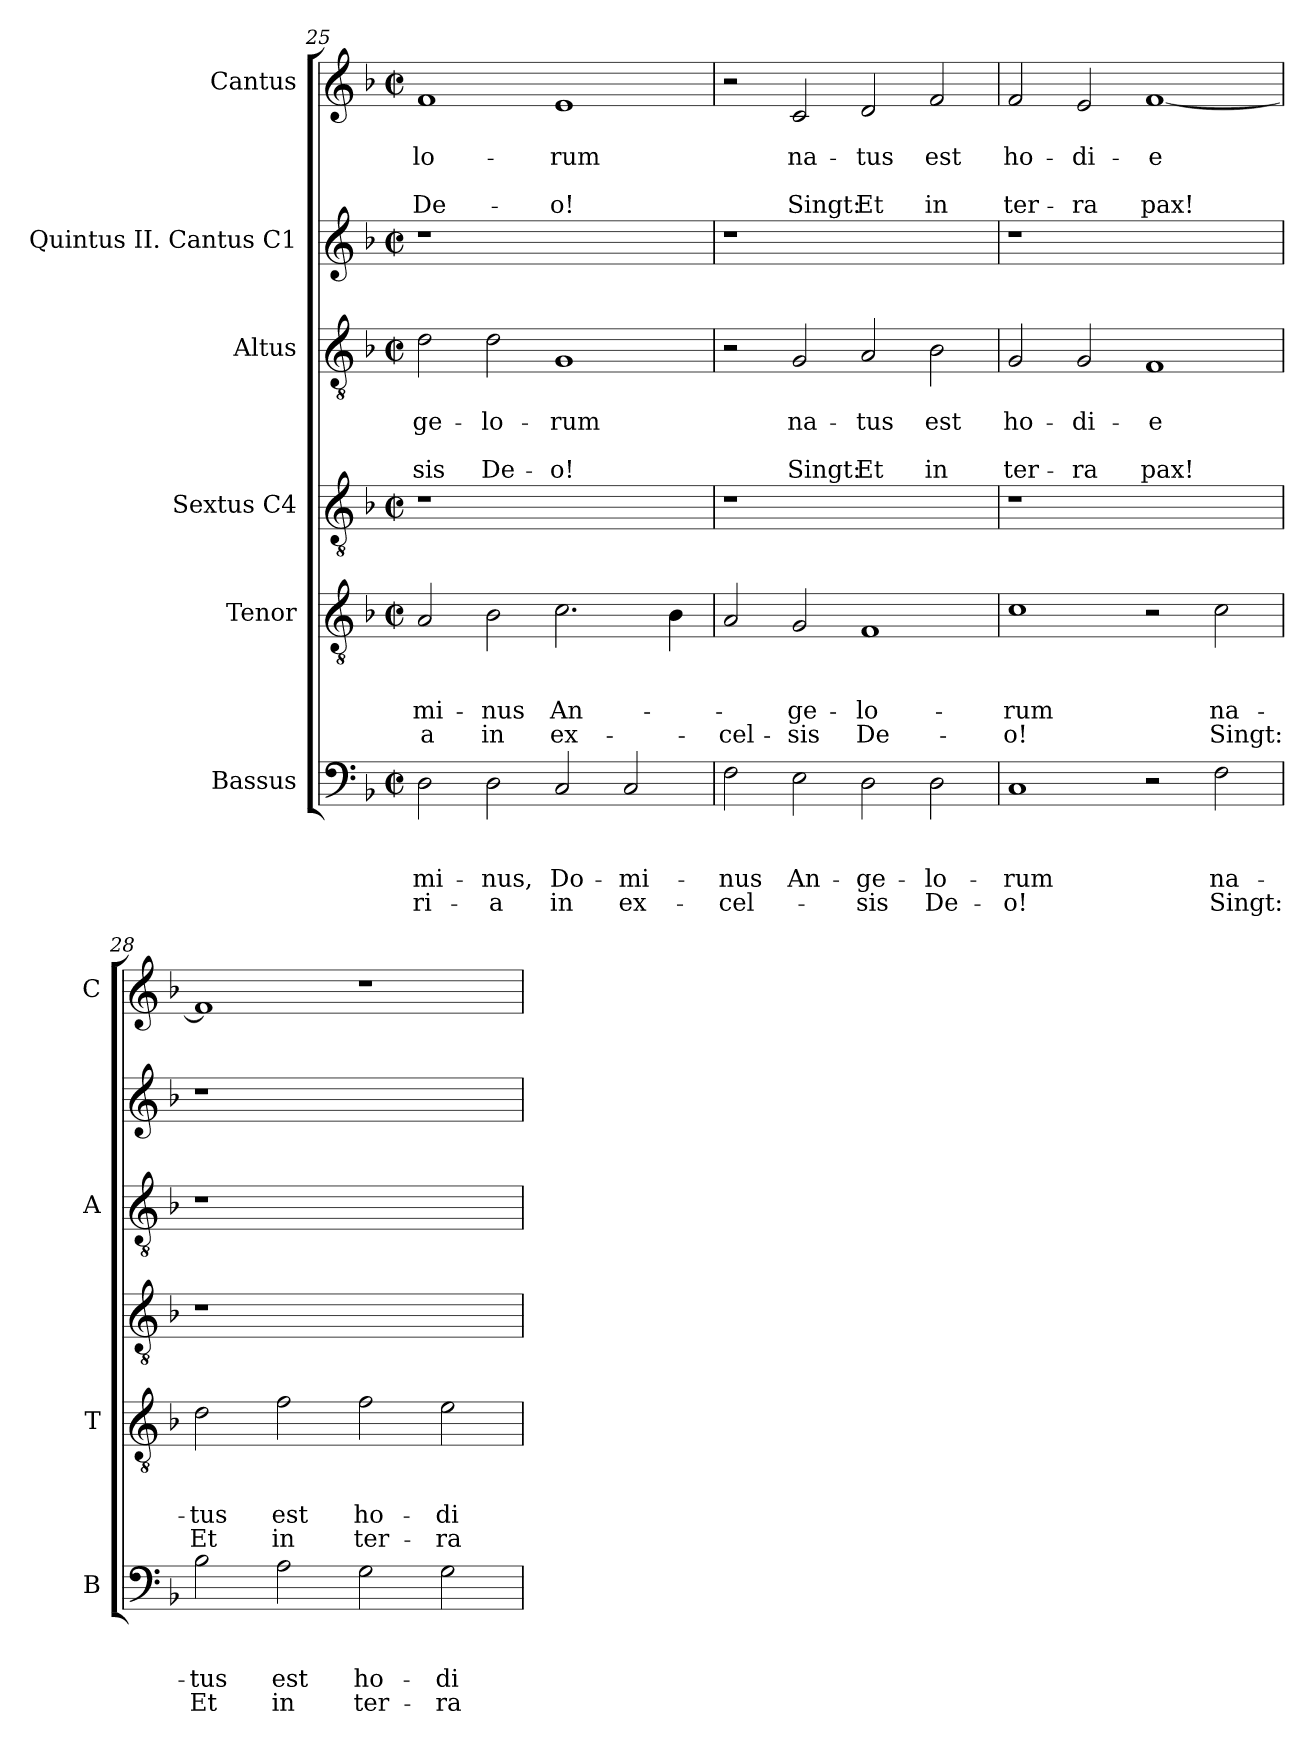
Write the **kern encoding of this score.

**kern	**text	**text	**text	**text	**kern	**text	**text	**text	**text	**kern	**kern	**text	**text	**text	**text	**kern	**kern	**text	**text	**text	**text
*part6	*part6	*part6	*part6	*part6	*part5	*part5	*part5	*part5	*part5	*part4	*part3	*part3	*part3	*part3	*part3	*part2	*part1	*part1	*part1	*part1	*part1
*staff6	*staff6	*staff6	*staff6	*staff6	*staff5	*staff5	*staff5	*staff5	*staff5	*staff4	*staff3	*staff3	*staff3	*staff3	*staff3	*staff2	*staff1	*staff1	*staff1	*staff1	*staff1
*I"Bassus	*	*	*	*	*I"Tenor	*	*	*	*	*I"Sextus C4	*I"Altus	*	*	*	*	*I"Quintus II. Cantus C1	*I"Cantus	*	*	*	*
*I'B	*	*	*	*	*I'T	*	*	*	*	*	*I'A	*	*	*	*	*	*I'C	*	*	*	*
*clefF4	*	*	*	*	*clefGv2	*	*	*	*	*clefGv2	*clefGv2	*	*	*	*	*clefG2	*clefG2	*	*	*	*
*k[b-]	*	*	*	*	*k[b-]	*	*	*	*	*k[b-]	*k[b-]	*	*	*	*	*k[b-]	*k[b-]	*	*	*	*
*F:	*	*	*	*	*F:	*	*	*	*	*F:	*F:	*	*	*	*	*F:	*F:	*	*	*	*
*M2/2	*	*	*	*	*M2/2	*	*	*	*	*M2/2	*M2/2	*	*	*	*	*M2/2	*M2/2	*	*	*	*
*met(c|)	*	*	*	*	*met(c|)	*	*	*	*	*met(c|)	*met(c|)	*	*	*	*	*met(c|)	*met(c|)	*	*	*	*
=25	=25	=25	=25	=25	=25	=25	=25	=25	=25	=25	=25	=25	=25	=25	=25	=25	=25	=25	=25	=25	=25
!	!	!	!LO:LY:b	!LO:LY:b	!	!	!	!LO:LY:b	!LO:LY:b	!	!	!	!LO:LY:b	!	!LO:LY:b	!	!	!	!LO:LY:b	!	!LO:LY:b
2D\	.	.	-mi-	-ri-	2A/	.	.	-mi-	-a	1r	2d\	.	-ge-	.	-sis	1r	1f	.	-lo-	.	De-
!	!	!	!LO:LY:b	!LO:LY:b	!	!	!	!LO:LY:b	!LO:LY:b	!	!	!	!LO:LY:b	!	!LO:LY:b	!	!	!	!	!	!
2D\	.	.	-nus,	-a	2B-\	.	.	-nus	in	.	2d\	.	-lo-	.	De-	.	.	.	.	.	.
!	!	!	!LO:LY:b	!LO:LY:b	!	!	!	!LO:LY:b	!LO:LY:b	!	!	!	!LO:LY:b	!	!LO:LY:b	!	!	!	!LO:LY:b	!	!LO:LY:b
2C/	.	.	Do-	in	2.c\	.	.	An-	ex-	1ryy	1G	.	-rum	.	-o!	1ryy	1e	.	-rum	.	-o!
!	!	!	!LO:LY:b	!LO:LY:b	!	!	!	!	!	!	!	!	!	!	!	!	!	!	!	!	!
2C/	.	.	-mi-	ex-	.	.	.	.	.	.	.	.	.	.	.	.	.	.	.	.	.
.	.	.	.	.	4B-\	.	.	.	.	.	.	.	.	.	.	.	.	.	.	.	.
=26	=26	=26	=26	=26	=26	=26	=26	=26	=26	=26	=26	=26	=26	=26	=26	=26	=26	=26	=26	=26	=26
!	!	!	!LO:LY:b	!LO:LY:b	!	!	!	!	!LO:LY:b	!	!	!	!	!	!	!	!	!	!	!	!
2F\	.	.	-nus	-cel-	2A/	.	.	.	-cel-	1r	2r	.	.	.	.	1r	2r	.	.	.	.
!	!	!	!LO:LY:b	!	!	!	!	!LO:LY:b	!LO:LY:b	!	!	!	!LO:LY:b	!	!LO:LY:b	!	!	!	!LO:LY:b	!	!LO:LY:b
2E\	.	.	An-	.	2G/	.	.	-ge-	-sis	.	2G/	.	na-	.	Singt:	.	2c/	.	na-	.	Singt:
!	!	!	!LO:LY:b	!LO:LY:b	!	!	!	!LO:LY:b	!LO:LY:b	!	!	!	!LO:LY:b	!	!LO:LY:b	!	!	!	!LO:LY:b	!	!LO:LY:b
2D\	.	.	-ge-	-sis	1F	.	.	-lo-	De-	1ryy	2A/	.	-tus	.	Et	1ryy	2d/	.	-tus	.	Et
!	!	!	!LO:LY:b	!LO:LY:b	!	!	!	!	!	!	!	!	!LO:LY:b	!	!LO:LY:b	!	!	!	!LO:LY:b	!	!LO:LY:b
2D\	.	.	-lo-	De-	.	.	.	.	.	.	2B-\	.	est	.	in	.	2f/	.	est	.	in
=27	=27	=27	=27	=27	=27	=27	=27	=27	=27	=27	=27	=27	=27	=27	=27	=27	=27	=27	=27	=27	=27
!	!	!	!LO:LY:b	!LO:LY:b	!	!	!	!LO:LY:b	!LO:LY:b	!	!	!	!LO:LY:b	!	!LO:LY:b	!	!	!	!LO:LY:b	!	!LO:LY:b
1C	.	.	-rum	-o!	1c	.	.	-rum	-o!	1r	2G/	.	ho-	.	ter-	1r	2f/	.	ho-	.	ter-
!	!	!	!	!	!	!	!	!	!	!	!	!	!LO:LY:b	!	!LO:LY:b	!	!	!	!LO:LY:b	!	!LO:LY:b
.	.	.	.	.	.	.	.	.	.	.	2G/	.	-di-	.	-ra	.	2e/	.	-di-	.	-ra
!	!	!	!	!	!	!	!	!	!	!	!	!	!LO:LY:b	!	!LO:LY:b	!	!	!	!LO:LY:b	!	!LO:LY:b
2r	.	.	.	.	2r	.	.	.	.	1ryy	1F	.	-e	.	pax!	1ryy	[1f	.	-e	.	pax!
!	!	!	!LO:LY:b	!LO:LY:b	!	!	!	!LO:LY:b	!LO:LY:b	!	!	!	!	!	!	!	!	!	!	!	!
2F\	.	.	na-	Singt:	2c\	.	.	na-	Singt:	.	.	.	.	.	.	.	.	.	.	.	.
=28	=28	=28	=28	=28	=28	=28	=28	=28	=28	=28	=28	=28	=28	=28	=28	=28	=28	=28	=28	=28	=28
!	!	!	!LO:LY:b	!LO:LY:b	!	!	!	!LO:LY:b	!LO:LY:b	!	!	!	!	!	!	!	!	!	!	!	!
2B-\	.	.	-tus	Et	2d\	.	.	-tus	Et	1r	1r	.	.	.	.	1r	1f]	.	.	.	.
!	!	!	!LO:LY:b	!LO:LY:b	!	!	!	!LO:LY:b	!LO:LY:b	!	!	!	!	!	!	!	!	!	!	!	!
2A\	.	.	est	in	2f\	.	.	est	in	.	.	.	.	.	.	.	.	.	.	.	.
!	!	!	!LO:LY:b	!LO:LY:b	!	!	!	!LO:LY:b	!LO:LY:b	!	!	!	!	!	!	!	!	!	!	!	!
2G\	.	.	ho-	ter-	2f\	.	.	ho-	ter-	1ryy	1ryy	.	.	.	.	1ryy	1r	.	.	.	.
!	!	!	!LO:LY:b	!LO:LY:b	!	!	!	!LO:LY:b	!LO:LY:b	!	!	!	!	!	!	!	!	!	!	!	!
2G\	.	.	-di-	-ra	2e\	.	.	-di-	-ra	.	.	.	.	.	.	.	.	.	.	.	.
=	=	=	=	=	=	=	=	=	=	=	=	=	=	=	=	=	=	=	=	=	=
*-	*-	*-	*-	*-	*-	*-	*-	*-	*-	*-	*-	*-	*-	*-	*-	*-	*-	*-	*-	*-	*-
